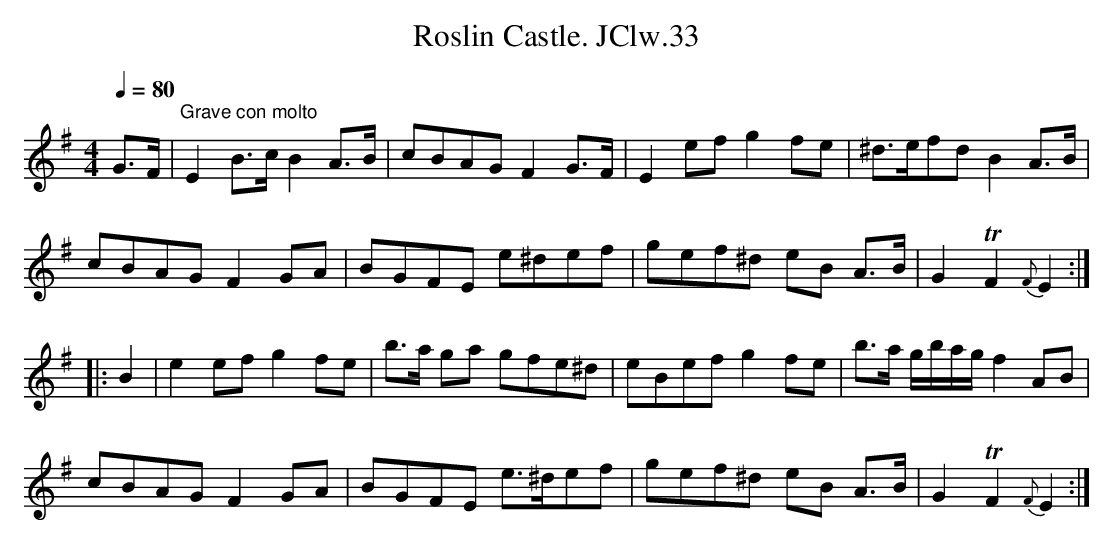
X:1
T:Roslin Castle. JClw.33
L:1/8
M:4/4
Q:1/4=80
K:Em
G>F|"^Grave con molto"E2B>cB2A>B|cBAG F2G>F|E2efg2fe|^d>efd B2A>B|!
cBAGF2GA|BGFE e^def|gef^d eB A>B|G2TF2{F}E2:|!
|:B2|e2efg2fe|b>a ga gfe^d|eBefg2fe|b>a g/b/a/g/f2 AB|!
cBAGF2GA|BGFE e>^def|gef^d eB A>B|G2TF2{F}E2:|
